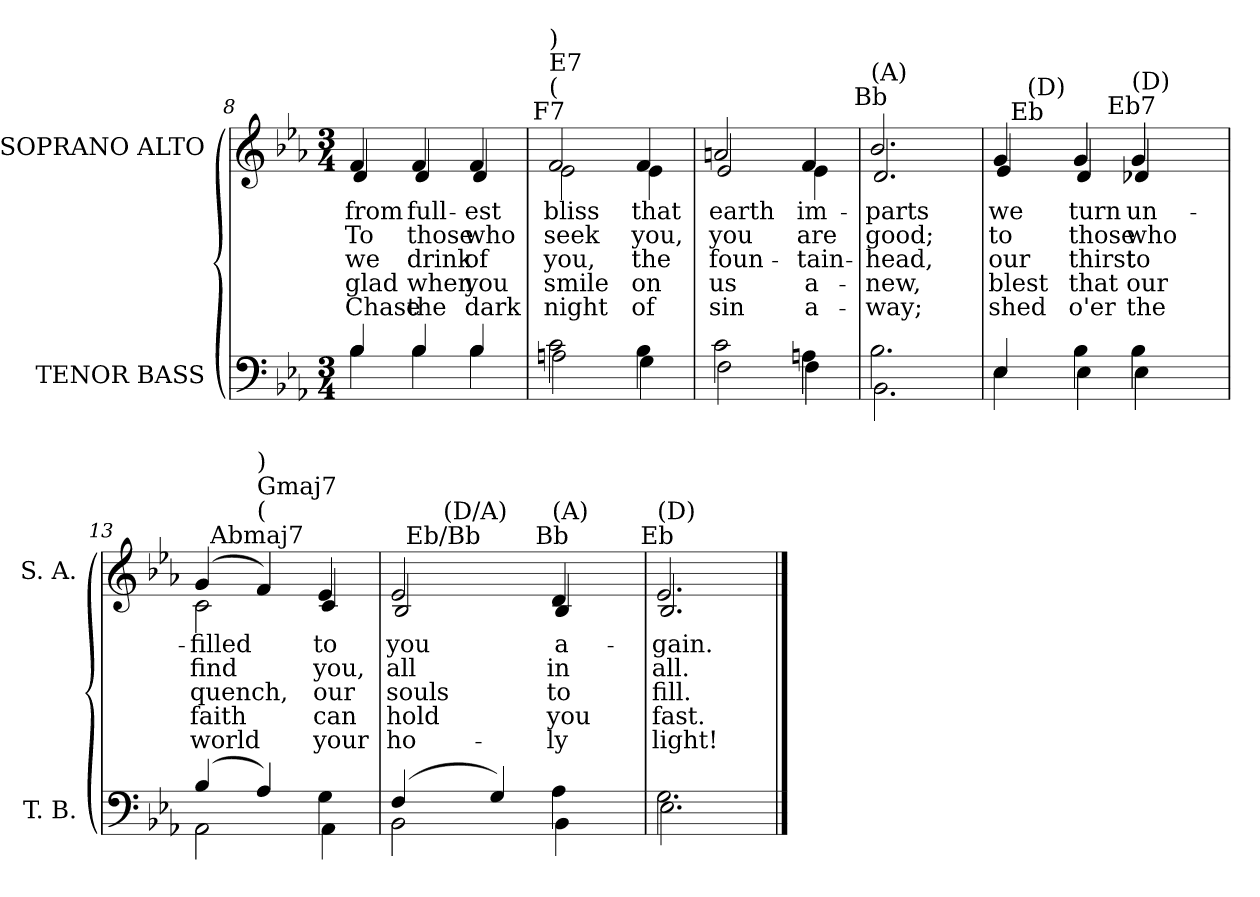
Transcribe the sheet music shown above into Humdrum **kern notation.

**kern	**kern	**text	**text	**text	**text	**text
*part2	*part1	*part1	*part1	*part1	*part1	*part1
*staff2	*staff1	*staff1	*staff1	*staff1	*staff1	*staff1
*I"TENOR BASS	*I"SOPRANO ALTO	*	*	*	*	*
*I'T. B.	*I'S. A.	*	*	*	*	*
*clefF4	*clefG2	*	*	*	*	*
*k[b-e-a-]	*k[b-e-a-]	*	*	*	*	*
*E-:	*E-:	*	*	*	*	*
*M3/4	*M3/4	*	*	*	*	*
=8	=8	=8	=8	=8	=8	=8
*^	*	*	*	*	*	*
!	!	!	!LO:LY:b:color=#000000	!LO:LY:b:color=#000000	!LO:LY:b:color=#000000	!LO:LY:b:color=#000000	!LO:LY:b:color=#000000
*	*	*^	*	*	*	*	*
4B-i/	4B-i\	4fi/	4di/	from	To	we	glad	Chase
!	!	!	!	!LO:LY:b:color=#000000	!LO:LY:b:color=#000000	!LO:LY:b:color=#000000	!LO:LY:b:color=#000000	!LO:LY:b:color=#000000
4B-i/	4B-i\	4fi/	4di/	full-	those	drink	when	the
!	!	!	!	!LO:LY:b:color=#000000	!LO:LY:b:color=#000000	!LO:LY:b:color=#000000	!LO:LY:b:color=#000000	!LO:LY:b:color=#000000
4B-i/	4B-i\	4fi/	4di/	-est	who	of	you	dark
=9	=9	=9	=9	=9	=9	=9	=9	=9
!	!	!LO:TX:a:cj:t=F7	!	!	!	!	!	!
!	!	!LO:TX:t=(	!	!	!	!	!	!
!	!	!LO:TX:t=E7	!	!	!	!	!	!
!	!	!LO:TX:t=)	!	!	!	!	!	!
!	!	!	!	!LO:LY:b:color=#000000	!LO:LY:b:color=#000000	!LO:LY:b:color=#000000	!LO:LY:b:color=#000000	!LO:LY:b:color=#000000
2ci\	2Ani\	2fi/	2e-i\	bliss	seek	you,	smile	night
!	!	!	!	!LO:LY:b:color=#000000	!LO:LY:b:color=#000000	!LO:LY:b:color=#000000	!LO:LY:b:color=#000000	!LO:LY:b:color=#000000
4B-i\	4Gi\	4fi/	4e-i\	that	you,	the	on	of
!!LO:LB:g=z	!!
=10	=10	=10	=10	=10	=10	=10	=10	=10
!	!	!	!	!LO:LY:b:color=#000000	!LO:LY:b:color=#000000	!LO:LY:b:color=#000000	!LO:LY:b:color=#000000	!LO:LY:b:color=#000000
2ci\	2Fi\	2ani/	2e-i/	earth	you	foun-	us	sin
!	!	!	!	!LO:LY:b:color=#000000	!LO:LY:b:color=#000000	!LO:LY:b:color=#000000	!LO:LY:b:color=#000000	!LO:LY:b:color=#000000
4Ani\	4Fi\	4fi/	4e-i\	im-	are	-tain-	a-	a-
=11	=11	=11	=11	=11	=11	=11	=11	=11
!	!	!LO:TX:a:cj:t=Bb	!	!	!	!	!	!
!	!	!LO:TX:t=(A)	!	!	!	!	!	!
!	!	!	!	!LO:LY:b:color=#000000	!LO:LY:b:color=#000000	!LO:LY:b:color=#000000	!LO:LY:b:color=#000000	!LO:LY:b:color=#000000
2.B-i\	2.BB-i\	2.b-i/	2.di/	-parts	good;	-head,	-new,	-way;
*	*	*v	*v	*	*	*	*	*
=12	=12	=12	=12	=12	=12	=12	=12
*	*	*^	*	*	*	*	*
!	!	!	!	!LO:LY:b:color=#000000	!LO:LY:b:color=#000000	!LO:LY:b:color=#000000	!LO:LY:b:color=#000000	!LO:LY:b:color=#000000
*	*	*	*^	*	*	*	*	*
4E-i/	4E-i\	4gi/	4e-i/	16ryy	we	to	our	blest	shed
.	.	.	.	128ryy	.	.	.	.	.
.	.	.	.	1024ryy	.	.	.	.	.
!	!	!	!	!LO:TX:a:cj:t=Eb	!	!	!	!	!
!	!	!	!	!LO:TX:t=(D)	!	!	!	!	!
.	.	.	.	2ryy	.	.	.	.	.
!	!	!	!	!	!LO:LY:b:color=#000000	!LO:LY:b:color=#000000	!LO:LY:b:color=#000000	!LO:LY:b:color=#000000	!LO:LY:b:color=#000000
4B-i\	4E-i\	4gi/	4di/	.	turn	those	thirst	that	o'er
!	!	!LO:TX:a:cj:t=Eb7	!	!	!	!	!	!	!
!	!	!LO:TX:t=(D)	!	!	!	!	!	!	!
!	!	!	!	!	!LO:LY:b:color=#000000	!LO:LY:b:color=#000000	!LO:LY:b:color=#000000	!LO:LY:b:color=#000000	!LO:LY:b:color=#000000
4B-i\	4E-i\	4gi/	4d-Xi/	.	un-	who	to	our	the
.	.	.	.	8ryy	.	.	.	.	.
.	.	.	.	32ryy	.	.	.	.	.
.	.	.	.	64ryy	.	.	.	.	.
.	.	.	.	256..ryy	.	.	.	.	.
*	*	*v	*v	*v	*	*	*	*	*
=13	=13	=13	=13	=13	=13	=13	=13
*	*	*^	*	*	*	*	*
*	*	*	*^	*	*	*	*	*
!	!	!	!	!	!LO:LY:b:color=#000000	!LO:LY:b:color=#000000	!LO:LY:b:color=#000000	!LO:LY:b:color=#000000	!LO:LY:b:color=#000000
*	*	*	*v	*v	*	*	*	*	*
(4B-i/	2AA-i\	(4gi/	2ci\	-filled	find	quench,	faith	world
!	!	!LO:TX:a:cj:t=Abmaj7	!	!	!	!	!	!
!	!	!LO:TX:t=(	!	!	!	!	!	!
!	!	!LO:TX:t=Gmaj7	!	!	!	!	!	!
!	!	!LO:TX:t=)	!	!	!	!	!	!
4A-i/)	.	4fi/)	.	.	.	.	.	.
!	!	!	!	!LO:LY:b:color=#000000	!LO:LY:b:color=#000000	!LO:LY:b:color=#000000	!LO:LY:b:color=#000000	!LO:LY:b:color=#000000
4Gi\	4AA-i\	4e-i/	4ci/	to	you,	our	can	your
*	*	*v	*v	*	*	*	*	*
=14	=14	=14	=14	=14	=14	=14	=14
*	*	*^	*	*	*	*	*
!	!	!	!	!LO:LY:b:color=#000000	!LO:LY:b:color=#000000	!LO:LY:b:color=#000000	!LO:LY:b:color=#000000	!LO:LY:b:color=#000000
*	*	*	*^	*	*	*	*	*
(4Fi/	2BB-i\	2e-i/	2B-i/	16ryy	you	all	souls	hold	ho-
.	.	.	.	64ryy	.	.	.	.	.
.	.	.	.	128ryy	.	.	.	.	.
.	.	.	.	256ryy	.	.	.	.	.
.	.	.	.	1024ryy	.	.	.	.	.
!	!	!	!	!LO:TX:a:cj:t=Eb/Bb	!	!	!	!	!
!	!	!	!	!LO:TX:t=(D/A)	!	!	!	!	!
.	.	.	.	2ryy	.	.	.	.	.
4Gi/)	.	.	.	.	.	.	.	.	.
!	!	!LO:TX:a:cj:t=Bb	!	!	!	!	!	!	!
!	!	!LO:TX:t=(A)	!	!	!	!	!	!	!
!	!	!	!	!	!LO:LY:b:color=#000000	!LO:LY:b:color=#000000	!LO:LY:b:color=#000000	!LO:LY:b:color=#000000	!LO:LY:b:color=#000000
4A-i\	4BB-i\	4di/	4B-i/	.	a-	in	to	you	-ly
.	.	.	.	8ryy	.	.	.	.	.
.	.	.	.	32ryy	.	.	.	.	.
.	.	.	.	512.ryy	.	.	.	.	.
*	*	*v	*v	*v	*	*	*	*	*
=15	=15	=15	=15	=15	=15	=15	=15
*	*	*^	*	*	*	*	*
*	*	*	*^	*	*	*	*	*
!	!	!LO:TX:a:cj:t=Eb	!	!	!	!	!	!	!
!	!	!LO:TX:t=(D)	!	!	!	!	!	!	!
!	!	!	!	!	!LO:LY:b:color=#000000	!LO:LY:b:color=#000000	!LO:LY:b:color=#000000	!LO:LY:b:color=#000000	!LO:LY:b:color=#000000
*	*	*	*v	*v	*	*	*	*	*
2.Gi\	2.E-i\	2.e-i/	2.B-i/	-gain.	all.	fill.	fast.	light!
*v	*v	*	*	*	*	*	*	*
*	*v	*v	*	*	*	*	*
==	==	==	==	==	==	==
*-	*-	*-	*-	*-	*-	*-
